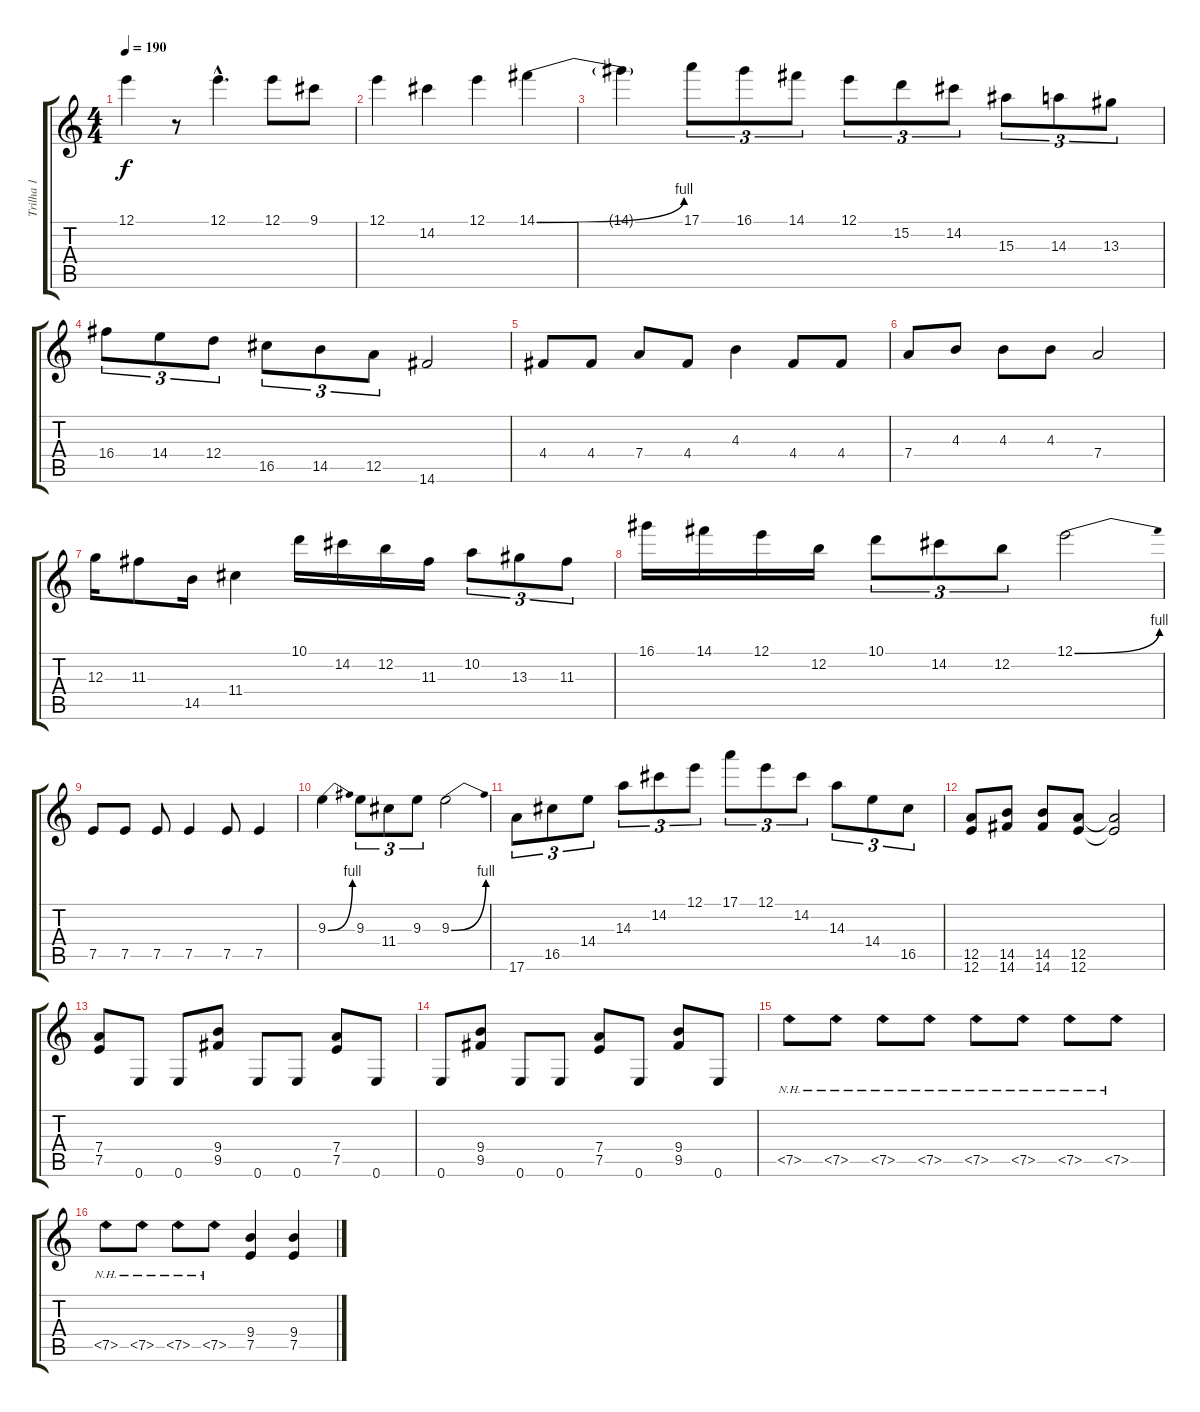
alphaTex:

\track ("Trilha 1" "Trilha 1") {instrument distortionguitar}
\staff {score tabs}
\tuning (E4 B3 G3 D3 A2 E2) {hide}
\ts (4 4)
\tempo 190
\clef g2
\ks c
12.1.4{dy f} r.8 12.1{hac}.4{d} 12.1.8 9.1.8 |
12.1.4 14.2.4 12.1.4 14.1{be (bend 0 0 60 4)}.4 |
14.1{t}.4 17.1.8{tu (3 2)} 16.1.8{tu (3 2)} 14.1.8{tu (3 2)} 12.1.8{tu (3 2)} 15.2.8{tu (3 2)} 14.2.8{tu (3 2)} 15.3.8{tu (3 2)} 14.3.8{tu (3 2)} 13.3.8{tu (3 2)} |
16.4.8{tu (3 2)} 14.4.8{tu (3 2)} 12.4.8{tu (3 2)} 16.5.8{tu (3 2)} 14.5.8{tu (3 2)} 12.5.8{tu (3 2)} 14.6.2 |
4.4.8 4.4.8 7.4.8 4.4.8 4.3.4 4.4.8 4.4.8 |
7.4.8 4.3.8 4.3.8 4.3.8 7.4.2 |
12.3.16 11.3.8 14.5.16 11.4.4 10.1.16 14.2.16 12.2.16 11.3.16 10.2.8{tu (3 2)} 13.3.8{tu (3 2)} 11.3.8{tu (3 2)} |
16.1.16 14.1.16 12.1.16 12.2.16 10.1.8{tu (3 2)} 14.2.8{tu (3 2)} 12.2.8{tu (3 2)} 12.1{be (bend 0 0 60 4)}.2 |
7.5.8 7.5.8 7.5.8 7.5.4 7.5.8 7.5.4 |
9.3{be (bend 0 0 60 4)}.4 9.3.8{tu (3 2)} 11.4.8{tu (3 2)} 9.3.8{tu (3 2)} 9.3{be (bend 0 0 60 4)}.2 |
17.6.8{tu (3 2)} 16.5.8{tu (3 2)} 14.4.8{tu (3 2)} 14.3.8{tu (3 2)} 14.2.8{tu (3 2)} 12.1.8{tu (3 2)} 17.1.8{tu (3 2)} 12.1.8{tu (3 2)} 14.2.8{tu (3 2)} 14.3.8{tu (3 2)} 14.4.8{tu (3 2)} 16.5.8{tu (3 2)} |
(12.5 12.6).8 (14.5 14.6).8 (14.5 14.6).8 (12.5 12.6).8 (12.5{t} 12.6{t}).2 |
(7.4 7.5).8 0.6.8 0.6.8 (9.4 9.5).8 0.6.8 0.6.8 (7.4 7.5).8 0.6.8 |
0.6.8 (9.4 9.5).8 0.6.8 0.6.8 (7.4 7.5).8 0.6.8 (9.4 9.5).8 0.6.8 |
7.5{nh}.8 7.5{nh}.8 7.5{nh}.8 7.5{nh}.8 7.5{nh}.8 7.5{nh}.8 7.5{nh}.8 7.5{nh}.8 |
7.5{nh}.8 7.5{nh}.8 7.5{nh}.8 7.5{nh}.8 (9.4 7.5).4 (9.4 7.5).4
